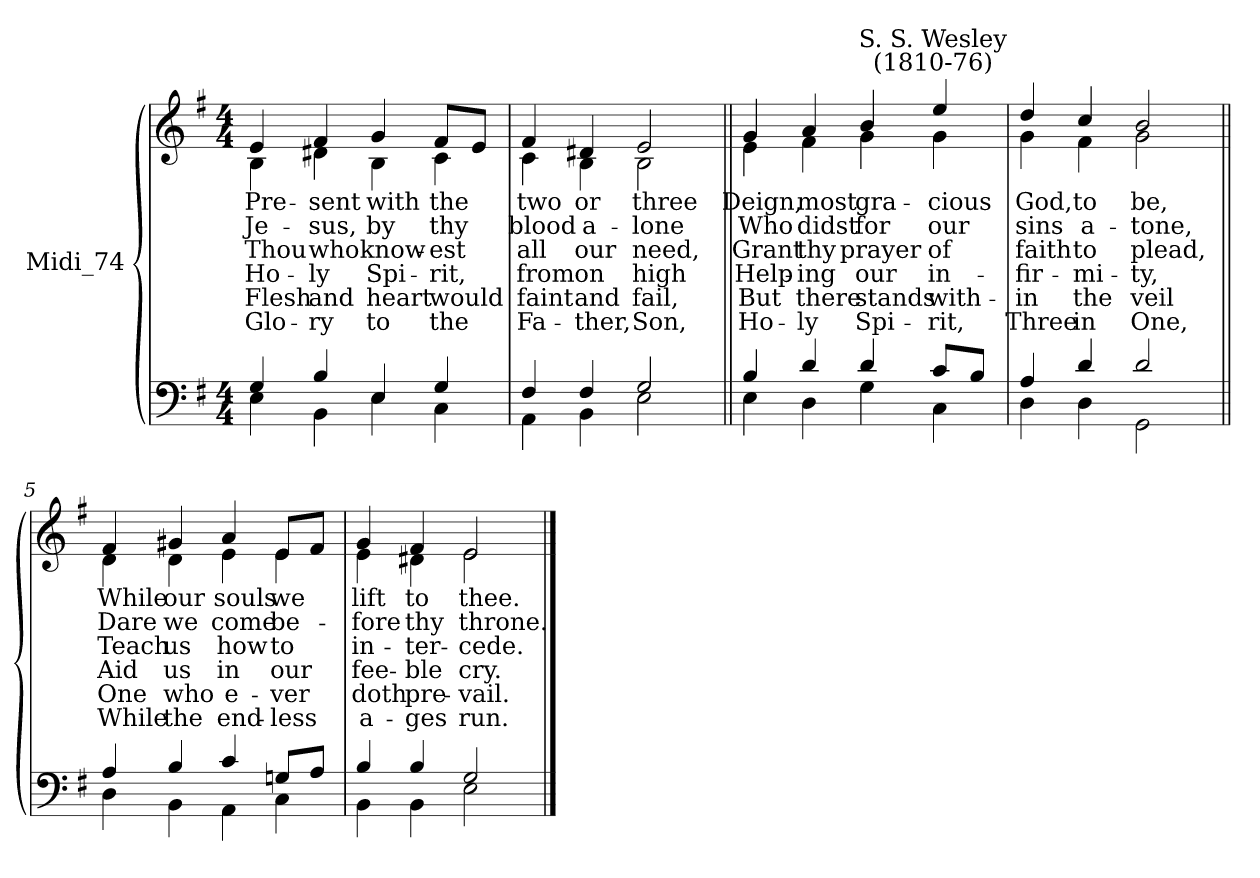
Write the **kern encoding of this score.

**kern	**kern	**text	**text	**text	**text	**text	**text
*part2	*part1	*part1	*part1	*part1	*part1	*part1	*part1
*staff2	*staff1	*staff1	*staff1	*staff1	*staff1	*staff1	*staff1
*I"Midi_74	*I"Midi_74	*	*	*	*	*	*
*clefF4	*clefG2	*	*	*	*	*	*
*k[f#]	*k[f#]	*	*	*	*	*	*
*G:	*G:	*	*	*	*	*	*
*M4/4	*M4/4	*	*	*	*	*	*
=1	=1	=1	=1	=1	=1	=1	=1
*^	*	*	*	*	*	*	*
!	!	!LO:TX:a:B:t=Weston	!	!	!	!	!	!
!	!	!LO:TX:a:cj:t=Present with the two or three	!	!	!	!	!	!
!	!	!LO:TX:a:t=Fanny Freer\n(1801-91)	!	!	!	!	!	!
!	!	!	!LO:LY:b	!LO:LY:b	!LO:LY:b	!LO:LY:b	!LO:LY:b	!LO:LY:b
*	*	*^	*	*	*	*	*	*
4G/	4E\	4e/	4B\	Pre-	-Je-	-Thou	Ho-	-Flesh	Glo-
!	!	!	!	!LO:LY:b	!LO:LY:b	!LO:LY:b	!LO:LY:b	!LO:LY:b	!LO:LY:b
4B/	4BB\	4f#/	4d#X\	-sent	sus,	who	ly	and	ry
!	!	!	!	!LO:LY:b	!LO:LY:b	!LO:LY:b	!LO:LY:b	!LO:LY:b	!LO:LY:b
4E/	4E\	4g/	4B\	with	by	know-	-Spi-	-heart	to
!	!	!	!	!LO:LY:b	!LO:LY:b	!LO:LY:b	!LO:LY:b	!LO:LY:b	!LO:LY:b
4G/	4C\	8f#/L	4c\	the	thy	est	rit,	would	the
.	.	8e/J	.	.	.	.	.	.	.
=2	=2	=2	=2	=2	=2	=2	=2	=2	=2
!	!	!	!	!LO:LY:b	!LO:LY:b	!LO:LY:b	!LO:LY:b	!LO:LY:b	!LO:LY:b
4F#/	4AA\	4f#/	4c\	two	blood	all	from	faint	Fa-
!	!	!	!	!LO:LY:b	!LO:LY:b	!LO:LY:b	!LO:LY:b	!LO:LY:b	!LO:LY:b
4F#/	4BB\	4d#X/	4B\	-or	a-	-our	on	and	ther,
!	!	!	!	!LO:LY:b	!LO:LY:b	!LO:LY:b	!LO:LY:b	!LO:LY:b	!LO:LY:b
2G/	2E\	2e/	2B\	three	lone	need,	high	fail,	Son,
=3||	=3||	=3||	=3||	=3||	=3||	=3||	=3||	=3||	=3||
!	!	!	!	!LO:LY:b	!LO:LY:b	!LO:LY:b	!LO:LY:b	!LO:LY:b	!LO:LY:b
4B/	4E\	4g/	4e\	Deign,	Who	Grant	Help-	-But	Ho-
!	!	!	!	!LO:LY:b	!LO:LY:b	!LO:LY:b	!LO:LY:b	!LO:LY:b	!LO:LY:b
4d/	4D\	4a/	4f#\	-most	didst	thy	ing	there	ly
!	!	!	!	!LO:LY:b	!LO:LY:b	!LO:LY:b	!LO:LY:b	!LO:LY:b	!LO:LY:b
4d/	4G\	4b/	4g\	gra-	-for	prayer	our	stands	Spi-
!	!	!LO:TX:a:cj:t=S. S. Wesley\n(1810-76)	!	!	!	!	!	!	!
!	!	!	!	!LO:LY:b	!LO:LY:b	!LO:LY:b	!LO:LY:b	!LO:LY:b	!LO:LY:b
8c/L	4C\	4ee/	4g\	-cious	our	of	in-	-with-	-rit,
8B/J	.	.	.	.	.	.	.	.	.
!!LO:LB:g=z	!!
=4	=4	=4	=4	=4	=4	=4	=4	=4	=4
!	!	!	!	!LO:LY:b	!LO:LY:b	!LO:LY:b	!LO:LY:b	!LO:LY:b	!LO:LY:b
4A/	4D\	4dd/	4g\	God,	sins	faith	fir-	-in	Three
!	!	!	!	!LO:LY:b	!LO:LY:b	!LO:LY:b	!LO:LY:b	!LO:LY:b	!LO:LY:b
4d/	4D\	4cc/	4f#\	to	a-	-to	mi-	-the	in
!	!	!	!	!LO:LY:b	!LO:LY:b	!LO:LY:b	!LO:LY:b	!LO:LY:b	!LO:LY:b
2d/	2GG\	2b/	2g\	be,	tone,	plead,	ty,	veil	One,
=5||	=5||	=5||	=5||	=5||	=5||	=5||	=5||	=5||	=5||
!	!	!	!	!LO:LY:b	!LO:LY:b	!LO:LY:b	!LO:LY:b	!LO:LY:b	!LO:LY:b
4A/	4D\	4f#/	4d\	While	Dare	Teach	Aid	One	While
!	!	!	!	!LO:LY:b	!LO:LY:b	!LO:LY:b	!LO:LY:b	!LO:LY:b	!LO:LY:b
4B/	4BB\	4g#X/	4d\	our	we	us	us	who	the
!	!	!	!	!LO:LY:b	!LO:LY:b	!LO:LY:b	!LO:LY:b	!LO:LY:b	!LO:LY:b
4c/	4AA\	4a/	4e\	souls	come	how	in	e-	-end-
!	!	!	!	!LO:LY:b	!LO:LY:b	!LO:LY:b	!LO:LY:b	!LO:LY:b	!LO:LY:b
8Gn/L	4C\	8e/L	4e\	-we	be-	to	our	ver	less
8A/J	.	8f#/J	.	.	.	.	.	.	.
=6	=6	=6	=6	=6	=6	=6	=6	=6	=6
!	!	!	!	!LO:LY:b	!LO:LY:b	!LO:LY:b	!LO:LY:b	!LO:LY:b	!LO:LY:b
4B/	4BB\	4g/	4e\	lift	fore	in-	-fee-	-doth	a-
!	!	!	!	!LO:LY:b	!LO:LY:b	!LO:LY:b	!LO:LY:b	!LO:LY:b	!LO:LY:b
4B/	4BB\	4f#/	4d#X\	-to	thy	ter-	-ble	pre-	-ges
!	!	!	!	!LO:LY:b	!LO:LY:b	!LO:LY:b	!LO:LY:b	!LO:LY:b	!LO:LY:b
2G/	2E\	2e/	2e\	thee.	throne.	cede.	cry.	vail.	run.
*v	*v	*	*	*	*	*	*	*	*
*	*v	*v	*	*	*	*	*	*
==	==	==	==	==	==	==	==
*-	*-	*-	*-	*-	*-	*-	*-
